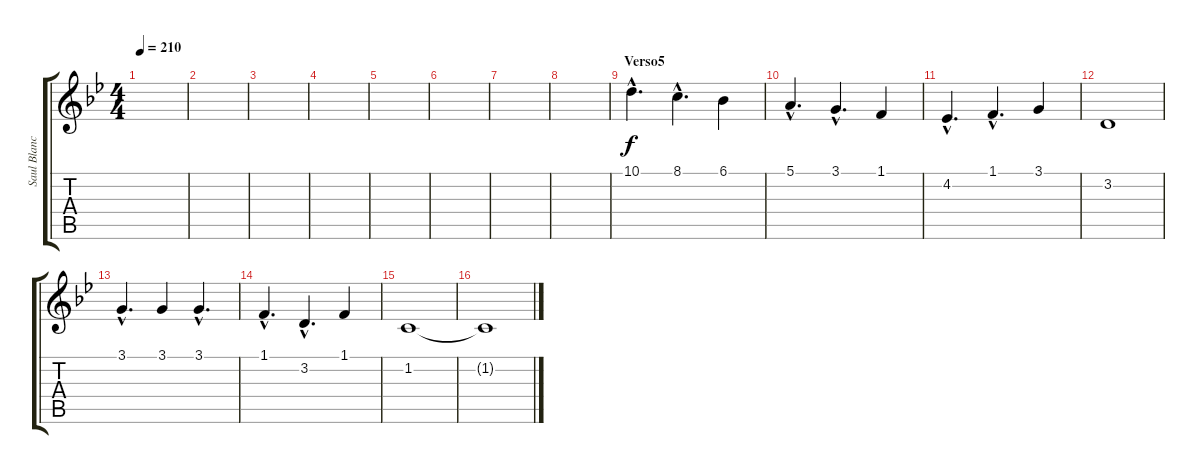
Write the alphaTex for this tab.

\track ("Saul Blanch" "Saul Blanc") {instrument baritonesax}
\staff {score tabs}
\tuning (E4 B3 G3 D3 A2 E2) {hide}
\ts (4 4)
\tempo 210
\clef g2
\ks gminor
|
|
|
|
|
|
|
|
\section ("" "Verso5")
10.1{hac}.4{d} 8.1{hac}.4{d} 6.1.4 |
5.1{hac}.4{d} 3.1{hac}.4{d} 1.1.4 |
4.2{hac}.4{d} 1.1{hac}.4{d} 3.1.4 |
3.2.1 |
3.1{hac}.4{d} 3.1.4 3.1{hac}.4{d} |
1.1{hac}.4{d} 3.2{hac}.4{d} 1.1.4 |
1.2.1 |
1.2{t}.1
